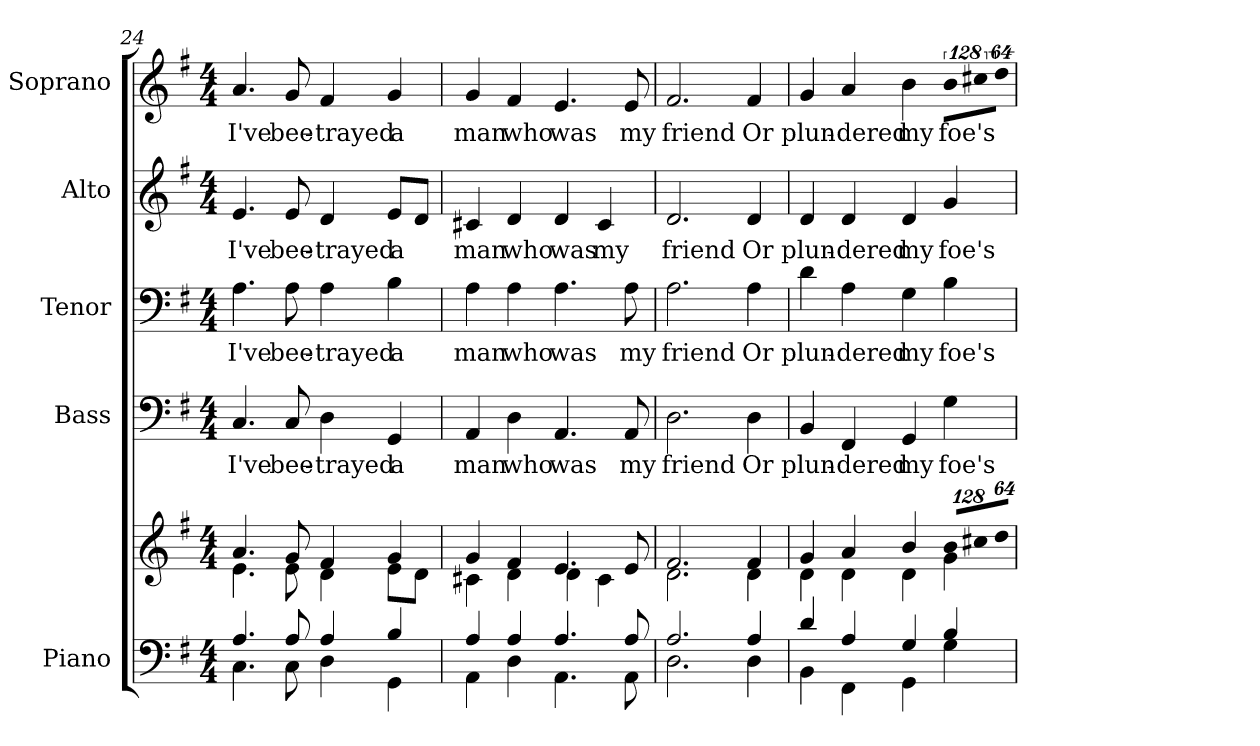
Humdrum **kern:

**kern	**kern	**kern	**text	**kern	**text	**kern	**text	**kern	**text
*part5	*part5	*part4	*part4	*part3	*part3	*part2	*part2	*part1	*part1
*staff6	*staff5	*staff4	*staff4	*staff3	*staff3	*staff2	*staff2	*staff1	*staff1
*I"Piano	*	*I"Bass	*	*I"Tenor	*	*I"Alto	*	*I"Soprano	*
*I'Pno.	*	*I'B.	*	*I'T.	*	*I'A.	*	*I'S.	*
!!LO:PB:g=z
*clefF4	*clefG2	*clefF4	*	*clefF4	*	*clefG2	*	*clefG2	*
*k[f#]	*k[f#]	*k[f#]	*	*k[f#]	*	*k[f#]	*	*k[f#]	*
*G:	*G:	*G:	*	*G:	*	*G:	*	*G:	*
*M4/4	*M4/4	*M4/4	*	*M4/4	*	*M4/4	*	*M4/4	*
=24	=24	=24	=24	=24	=24	=24	=24	=24	=24
*^	*^	*	*	*	*	*	*	*	*
!	!	!	!	!	!LO:LY:b:color=#000000	!	!	!	!	!	!
!	!	!	!	!	!	!	!LO:LY:b:color=#000000	!	!	!	!
!	!	!	!	!	!	!	!	!	!LO:LY:b:color=#000000	!	!
!	!	!	!	!	!	!	!	!	!	!	!LO:LY:b:color=#000000
4.Ai/	4.Ci\	4.ai/	4.ei\	4.Ci/	I've	4.Ai\	I've	4.ei/	I've	4.ai/	I've
!	!	!	!	!	!LO:LY:b:color=#000000	!	!	!	!	!	!
!	!	!	!	!	!	!	!LO:LY:b:color=#000000	!	!	!	!
!	!	!	!	!	!	!	!	!	!LO:LY:b:color=#000000	!	!
!	!	!	!	!	!	!	!	!	!	!	!LO:LY:b:color=#000000
8Ai/	8Ci\	8gi/	8ei\	8Ci/	bee-	8Ai\	bee-	8ei/	bee-	8gi/	bee-
!	!	!	!	!	!LO:LY:b:color=#000000	!	!	!	!	!	!
!	!	!	!	!	!	!	!LO:LY:b:color=#000000	!	!	!	!
!	!	!	!	!	!	!	!	!	!LO:LY:b:color=#000000	!	!
!	!	!	!	!	!	!	!	!	!	!	!LO:LY:b:color=#000000
4Ai/	4Di\	4f#i/	4di\	4Di\	-trayed	4Ai\	-trayed	4di/	-trayed	4f#i/	-trayed
!	!	!	!	!	!LO:LY:b:color=#000000	!	!	!	!	!	!
!	!	!	!	!	!	!	!LO:LY:b:color=#000000	!	!	!	!
!	!	!	!	!	!	!	!	!	!LO:LY:b:color=#000000	!	!
!	!	!	!	!	!	!	!	!	!	!	!LO:LY:b:color=#000000
4Bi/	4GGi\	4gi/	8ei\L	4GGi/	a	4Bi\	a	8ei/L	a	4gi/	a
.	.	.	8di\J	.	.	.	.	8di/J	.	.	.
=25	=25	=25	=25	=25	=25	=25	=25	=25	=25	=25	=25
!	!	!	!	!	!LO:LY:b:color=#000000	!	!	!	!	!	!
!	!	!	!	!	!	!	!LO:LY:b:color=#000000	!	!	!	!
!	!	!	!	!	!	!	!	!	!LO:LY:b:color=#000000	!	!
!	!	!	!	!	!	!	!	!	!	!	!LO:LY:b:color=#000000
4Ai/	4AAi\	4gi/	4c#Xi\	4AAi/	man	4Ai\	man	4c#Xi/	man	4gi/	man
!	!	!	!	!	!LO:LY:b:color=#000000	!	!	!	!	!	!
!	!	!	!	!	!	!	!LO:LY:b:color=#000000	!	!	!	!
!	!	!	!	!	!	!	!	!	!LO:LY:b:color=#000000	!	!
!	!	!	!	!	!	!	!	!	!	!	!LO:LY:b:color=#000000
4Ai/	4Di\	4f#i/	4di\	4Di\	who	4Ai\	who	4di/	who	4f#i/	who
!	!	!	!	!	!LO:LY:b:color=#000000	!	!	!	!	!	!
!	!	!	!	!	!	!	!LO:LY:b:color=#000000	!	!	!	!
!	!	!	!	!	!	!	!	!	!LO:LY:b:color=#000000	!	!
!	!	!	!	!	!	!	!	!	!	!	!LO:LY:b:color=#000000
4.Ai/	4.AAi\	4.ei/	4di\	4.AAi/	was	4.Ai\	was	4di/	was	4.ei/	was
!	!	!	!	!	!	!	!	!	!LO:LY:b:color=#000000	!	!
.	.	.	4c#i\	.	.	.	.	4c#i/	my	.	.
!	!	!	!	!	!LO:LY:b:color=#000000	!	!	!	!	!	!
!	!	!	!	!	!	!	!LO:LY:b:color=#000000	!	!	!	!
!	!	!	!	!	!	!	!	!	!	!	!LO:LY:b:color=#000000
8Ai/	8AAi\	8ei/	.	8AAi/	my	8Ai\	my	.	.	8ei/	my
!!LO:PB:g=z
=26	=26	=26	=26	=26	=26	=26	=26	=26	=26	=26	=26
!	!	!	!	!	!LO:LY:b:color=#000000	!	!	!	!	!	!
!	!	!	!	!	!	!	!LO:LY:b:color=#000000	!	!	!	!
!	!	!	!	!	!	!	!	!	!LO:LY:b:color=#000000	!	!
!	!	!	!	!	!	!	!	!	!	!	!LO:LY:b:color=#000000
2.Ai/	2.Di\	2.f#i/	2.di\	2.Di\	friend	2.Ai\	friend	2.di/	friend	2.f#i/	friend
!	!	!	!	!	!LO:LY:b:color=#000000	!	!	!	!	!	!
!	!	!	!	!	!	!	!LO:LY:b:color=#000000	!	!	!	!
!	!	!	!	!	!	!	!	!	!LO:LY:b:color=#000000	!	!
!	!	!	!	!	!	!	!	!	!	!	!LO:LY:b:color=#000000
4Ai/	4Di\	4f#i/	4di\	4Di\	Or	4Ai\	Or	4di/	Or	4f#i/	Or
=27	=27	=27	=27	=27	=27	=27	=27	=27	=27	=27	=27
!	!	!	!	!	!LO:LY:b:color=#000000	!	!	!	!	!	!
!	!	!	!	!	!	!	!LO:LY:b:color=#000000	!	!	!	!
!	!	!	!	!	!	!	!	!	!LO:LY:b:color=#000000	!	!
!	!	!	!	!	!	!	!	!	!	!	!LO:LY:b:color=#000000
4di/	4BBi\	4gi/	4di\	4BBi/	plun-	4di\	plun-	4di/	plun-	4gi/	plun-
!	!	!	!	!	!LO:LY:b:color=#000000	!	!	!	!	!	!
!	!	!	!	!	!	!	!LO:LY:b:color=#000000	!	!	!	!
!	!	!	!	!	!	!	!	!	!LO:LY:b:color=#000000	!	!
!	!	!	!	!	!	!	!	!	!	!	!LO:LY:b:color=#000000
4Ai/	4FF#i\	4ai/	4di\	4FF#i/	-dered	4Ai\	-dered	4di/	-dered	4ai/	-dered
!	!	!	!	!	!LO:LY:b:color=#000000	!	!	!	!	!	!
!	!	!	!	!	!	!	!LO:LY:b:color=#000000	!	!	!	!
!	!	!	!	!	!	!	!	!	!LO:LY:b:color=#000000	!	!
!	!	!	!	!	!	!	!	!	!	!	!LO:LY:b:color=#000000
4Gi/	4GGi\	4bi/	4di\	4GGi/	my	4Gi\	my	4di/	my	4bi\	my
*	*	*Xbrackettup	*	*	*	*	*	*	*	*	*
!	!	!LO:N:vis=8	!	!	!	!	!	!	!	!	!
!	!	!	!	!	!LO:LY:b:color=#000000	!	!	!	!	!	!
!	!	!	!	!	!	!	!LO:LY:b:color=#000000	!	!	!	!
!	!	!	!	!	!	!	!	!	!LO:LY:b:color=#000000	!LO:N:vis=8	!
!	!	!	!	!	!	!	!	!	!	!	!LO:LY:b:color=#000000
4Bi/	4Gi\	1024%85bi/L	4gi\	4Gi\	foe's	4Bi\	foe's	4gi/	foe's	1024%85bi\L	foe's
!	!	!LO:N:vis=8	!	!	!	!	!	!	!	!LO:N:vis=8	!
.	.	1024%85cc#Xi/	.	.	.	.	.	.	.	1024%85cc#Xi\	.
!	!	!LO:N:vis=8	!	!	!	!	!	!	!	!LO:N:vis=8	!
.	.	512%43ddi/J	.	.	.	.	.	.	.	512%43ddi\J	.
*v	*v	*	*	*	*	*	*	*	*	*	*
*	*v	*v	*	*	*	*	*	*	*	*
=	=	=	=	=	=	=	=	=	=
*-	*-	*-	*-	*-	*-	*-	*-	*-	*-
